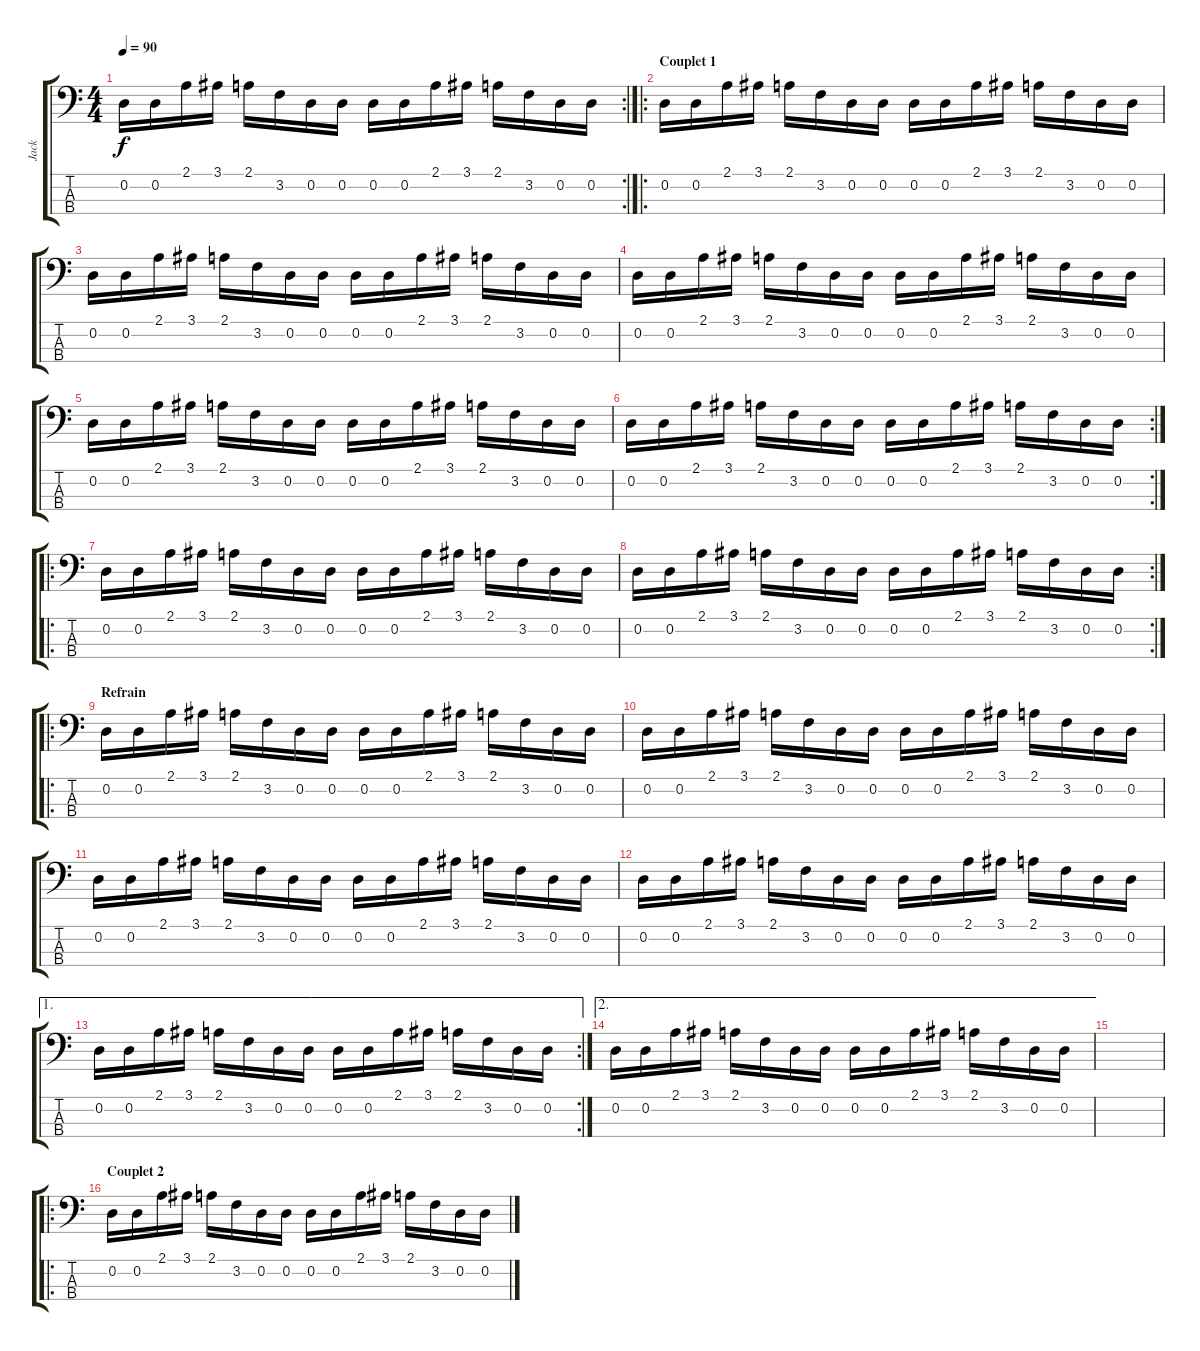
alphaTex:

\track ("Jack" "Jack") {instrument fretlessbass}
\staff {score tabs}
\tuning (G2 D2 A1 E1) {hide}
\rc 2
\ts (4 4)
\tempo 90
\clef f4
\ks c
0.2.16{dy f} 0.2.16 2.1.16 3.1.16 2.1.16 3.2.16 0.2.16 0.2.16 0.2.16 0.2.16 2.1.16 3.1.16 2.1.16 3.2.16 0.2.16 0.2.16 |
\ro
\section ("" "Couplet 1")
0.2.16 0.2.16 2.1.16 3.1.16 2.1.16 3.2.16 0.2.16 0.2.16 0.2.16 0.2.16 2.1.16 3.1.16 2.1.16 3.2.16 0.2.16 0.2.16 |
0.2.16 0.2.16 2.1.16 3.1.16 2.1.16 3.2.16 0.2.16 0.2.16 0.2.16 0.2.16 2.1.16 3.1.16 2.1.16 3.2.16 0.2.16 0.2.16 |
0.2.16 0.2.16 2.1.16 3.1.16 2.1.16 3.2.16 0.2.16 0.2.16 0.2.16 0.2.16 2.1.16 3.1.16 2.1.16 3.2.16 0.2.16 0.2.16 |
0.2.16 0.2.16 2.1.16 3.1.16 2.1.16 3.2.16 0.2.16 0.2.16 0.2.16 0.2.16 2.1.16 3.1.16 2.1.16 3.2.16 0.2.16 0.2.16 |
\rc 2
0.2.16 0.2.16 2.1.16 3.1.16 2.1.16 3.2.16 0.2.16 0.2.16 0.2.16 0.2.16 2.1.16 3.1.16 2.1.16 3.2.16 0.2.16 0.2.16 |
\ro
0.2.16 0.2.16 2.1.16 3.1.16 2.1.16 3.2.16 0.2.16 0.2.16 0.2.16 0.2.16 2.1.16 3.1.16 2.1.16 3.2.16 0.2.16 0.2.16 |
\rc 2
0.2.16 0.2.16 2.1.16 3.1.16 2.1.16 3.2.16 0.2.16 0.2.16 0.2.16 0.2.16 2.1.16 3.1.16 2.1.16 3.2.16 0.2.16 0.2.16 |
\ro
\section ("" "Refrain")
0.2.16 0.2.16 2.1.16 3.1.16 2.1.16 3.2.16 0.2.16 0.2.16 0.2.16 0.2.16 2.1.16 3.1.16 2.1.16 3.2.16 0.2.16 0.2.16 |
0.2.16 0.2.16 2.1.16 3.1.16 2.1.16 3.2.16 0.2.16 0.2.16 0.2.16 0.2.16 2.1.16 3.1.16 2.1.16 3.2.16 0.2.16 0.2.16 |
0.2.16 0.2.16 2.1.16 3.1.16 2.1.16 3.2.16 0.2.16 0.2.16 0.2.16 0.2.16 2.1.16 3.1.16 2.1.16 3.2.16 0.2.16 0.2.16 |
0.2.16 0.2.16 2.1.16 3.1.16 2.1.16 3.2.16 0.2.16 0.2.16 0.2.16 0.2.16 2.1.16 3.1.16 2.1.16 3.2.16 0.2.16 0.2.16 |
\ae 1
\rc 2
0.2.16 0.2.16 2.1.16 3.1.16 2.1.16 3.2.16 0.2.16 0.2.16 0.2.16 0.2.16 2.1.16 3.1.16 2.1.16 3.2.16 0.2.16 0.2.16 |
\ae 2
0.2.16 0.2.16 2.1.16 3.1.16 2.1.16 3.2.16 0.2.16 0.2.16 0.2.16 0.2.16 2.1.16 3.1.16 2.1.16 3.2.16 0.2.16 0.2.16 |
|
\ro
\section ("" "Couplet 2")
0.2.16 0.2.16 2.1.16 3.1.16 2.1.16 3.2.16 0.2.16 0.2.16 0.2.16 0.2.16 2.1.16 3.1.16 2.1.16 3.2.16 0.2.16 0.2.16
